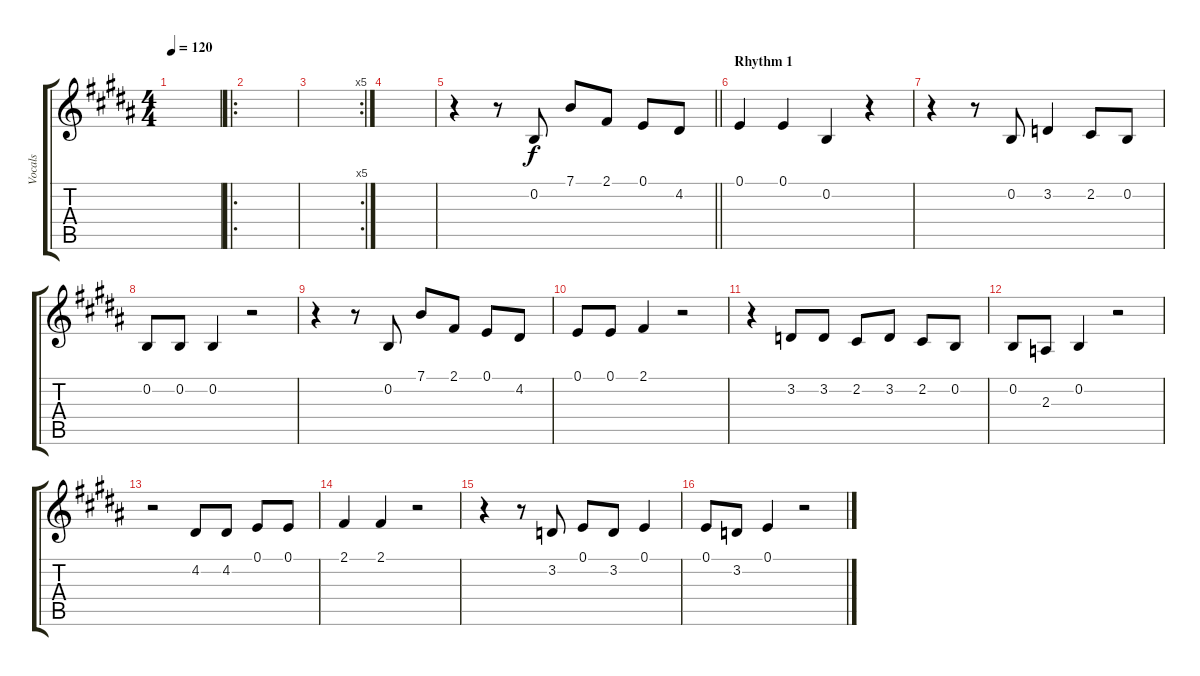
\track ("Vocals" "Vocals") {instrument lead2sawtooth}
\staff {score tabs}
\tuning (E4 B3 G3 D3 A2 E2) {hide}
\ts (4 4)
\tempo 120
\clef g2
\ks b
|
\ro
|
\rc 5
|
|
\barLineRight lightlight
r.4 r.8 0.2.8 7.1.8 2.1.8 0.1.8 4.2.8 |
\section ("" "Rhythm 1")
0.1.4 0.1.4 0.2.4 r.4 |
r.4 r.8 0.2.8 3.2.4 2.2.8 0.2.8 |
0.2.8 0.2.8 0.2.4 r.2 |
r.4 r.8 0.2.8 7.1.8 2.1.8 0.1.8 4.2.8 |
0.1.8 0.1.8 2.1.4 r.2 |
r.4 3.2.8 3.2.8 2.2.8 3.2.8 2.2.8 0.2.8 |
0.2.8 2.3.8 0.2.4 r.2 |
r.2 4.2.8 4.2.8 0.1.8 0.1.8 |
2.1.4 2.1.4 r.2 |
r.4 r.8 3.2.8 0.1.8 3.2.8 0.1.4 |
0.1.8 3.2.8 0.1.4 r.2
